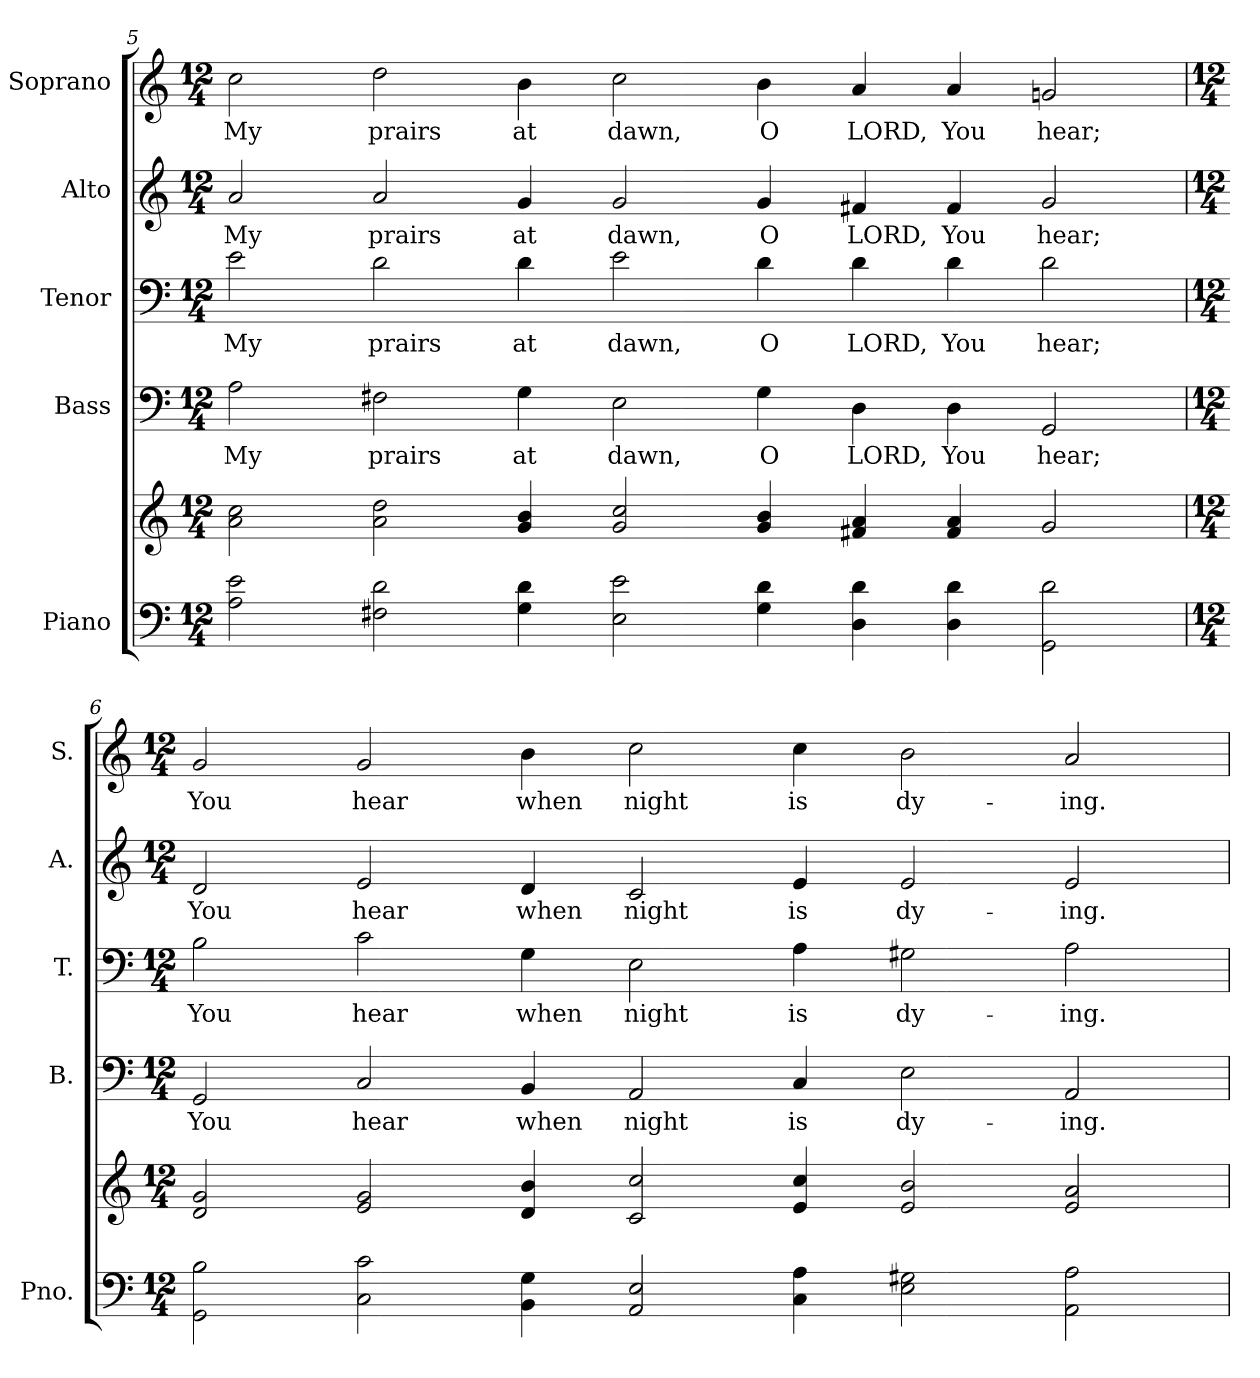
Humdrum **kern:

**kern	**kern	**kern	**text	**kern	**text	**kern	**text	**kern	**text
*part5	*part5	*part4	*part4	*part3	*part3	*part2	*part2	*part1	*part1
*staff6	*staff5	*staff4	*staff4	*staff3	*staff3	*staff2	*staff2	*staff1	*staff1
*I"Piano	*	*I"Bass	*	*I"Tenor	*	*I"Alto	*	*I"Soprano	*
*I'Pno.	*	*I'B.	*	*I'T.	*	*I'A.	*	*I'S.	*
!!LO:PB:g=z
*clefF4	*clefG2	*clefF4	*	*clefF4	*	*clefG2	*	*clefG2	*
*k[]	*k[]	*k[]	*	*k[]	*	*k[]	*	*k[]	*
*C:	*C:	*C:	*	*C:	*	*C:	*	*C:	*
*M12/4	*M12/4	*M12/4	*	*M12/4	*	*M12/4	*	*M12/4	*
=5	=5	=5	=5	=5	=5	=5	=5	=5	=5
!	!	!	!LO:LY:b:color=#000000	!	!	!	!	!	!
!	!	!	!	!	!LO:LY:b:color=#000000	!	!	!	!
!	!	!	!	!	!	!	!LO:LY:b:color=#000000	!	!
!	!	!	!	!	!	!	!	!	!LO:LY:b:color=#000000
2Ai\ 2ei	2ai\ 2cci	2Ai\	My	2ei\	My	2ai/	My	2cci\	My
!	!	!	!LO:LY:b:color=#000000	!	!	!	!	!	!
!	!	!	!	!	!LO:LY:b:color=#000000	!	!	!	!
!	!	!	!	!	!	!	!LO:LY:b:color=#000000	!	!
!	!	!	!	!	!	!	!	!	!LO:LY:b:color=#000000
2F#Xi\ 2di	2ai\ 2ddi	2F#Xi\	prairs	2di\	prairs	2ai/	prairs	2ddi\	prairs
!	!	!	!LO:LY:b:color=#000000	!	!	!	!	!	!
!	!	!	!	!	!LO:LY:b:color=#000000	!	!	!	!
!	!	!	!	!	!	!	!LO:LY:b:color=#000000	!	!
!	!	!	!	!	!	!	!	!	!LO:LY:b:color=#000000
4Gi\ 4di	4gi/ 4bi	4Gi\	at	4di\	at	4gi/	at	4bi\	at
!	!	!	!LO:LY:b:color=#000000	!	!	!	!	!	!
!	!	!	!	!	!LO:LY:b:color=#000000	!	!	!	!
!	!	!	!	!	!	!	!LO:LY:b:color=#000000	!	!
!	!	!	!	!	!	!	!	!	!LO:LY:b:color=#000000
2Ei\ 2ei	2gi/ 2cci	2Ei\	dawn,	2ei\	dawn,	2gi/	dawn,	2cci\	dawn,
!	!	!	!LO:LY:b:color=#000000	!	!	!	!	!	!
!	!	!	!	!	!LO:LY:b:color=#000000	!	!	!	!
!	!	!	!	!	!	!	!LO:LY:b:color=#000000	!	!
!	!	!	!	!	!	!	!	!	!LO:LY:b:color=#000000
4Gi\ 4di	4gi/ 4bi	4Gi\	O	4di\	O	4gi/	O	4bi\	O
!	!	!	!LO:LY:b:color=#000000	!	!	!	!	!	!
!	!	!	!	!	!LO:LY:b:color=#000000	!	!	!	!
!	!	!	!	!	!	!	!LO:LY:b:color=#000000	!	!
!	!	!	!	!	!	!	!	!	!LO:LY:b:color=#000000
4Di\ 4di	4f#Xi/ 4ai	4Di\	LORD,	4di\	LORD,	4f#Xi/	LORD,	4ai/	LORD,
!	!	!	!LO:LY:b:color=#000000	!	!	!	!	!	!
!	!	!	!	!	!LO:LY:b:color=#000000	!	!	!	!
!	!	!	!	!	!	!	!LO:LY:b:color=#000000	!	!
!	!	!	!	!	!	!	!	!	!LO:LY:b:color=#000000
4Di\ 4di	4f#i/ 4ai	4Di\	You	4di\	You	4f#i/	You	4ai/	You
!	!	!	!LO:LY:b:color=#000000	!	!	!	!	!	!
!	!	!	!	!	!LO:LY:b:color=#000000	!	!	!	!
!	!	!	!	!	!	!	!LO:LY:b:color=#000000	!	!
!	!	!	!	!	!	!	!	!	!LO:LY:b:color=#000000
2GGi\ 2di	2gi/	2GGi/	hear;	2di\	hear;	2gi/	hear;	2gni/	hear;
=6	=6	=6	=6	=6	=6	=6	=6	=6	=6
*M12/4	*M12/4	*M12/4	*	*M12/4	*	*M12/4	*	*M12/4	*
!	!	!	!LO:LY:b:color=#000000	!	!	!	!	!	!
!	!	!	!	!	!LO:LY:b:color=#000000	!	!	!	!
!	!	!	!	!	!	!	!LO:LY:b:color=#000000	!	!
!	!	!	!	!	!	!	!	!	!LO:LY:b:color=#000000
2GGi\ 2Bi	2di/ 2gi	2GGi/	You	2Bi\	You	2di/	You	2gi/	You
!	!	!	!LO:LY:b:color=#000000	!	!	!	!	!	!
!	!	!	!	!	!LO:LY:b:color=#000000	!	!	!	!
!	!	!	!	!	!	!	!LO:LY:b:color=#000000	!	!
!	!	!	!	!	!	!	!	!	!LO:LY:b:color=#000000
2Ci\ 2ci	2ei/ 2gi	2Ci/	hear	2ci\	hear	2ei/	hear	2gi/	hear
!	!	!	!LO:LY:b:color=#000000	!	!	!	!	!	!
!	!	!	!	!	!LO:LY:b:color=#000000	!	!	!	!
!	!	!	!	!	!	!	!LO:LY:b:color=#000000	!	!
!	!	!	!	!	!	!	!	!	!LO:LY:b:color=#000000
4BBi\ 4Gi	4di/ 4bi	4BBi/	when	4Gi\	when	4di/	when	4bi\	when
!	!	!	!LO:LY:b:color=#000000	!	!	!	!	!	!
!	!	!	!	!	!LO:LY:b:color=#000000	!	!	!	!
!	!	!	!	!	!	!	!LO:LY:b:color=#000000	!	!
!	!	!	!	!	!	!	!	!	!LO:LY:b:color=#000000
2AAi/ 2Ei	2ci/ 2cci	2AAi/	night	2Ei\	night	2ci/	night	2cci\	night
!	!	!	!LO:LY:b:color=#000000	!	!	!	!	!	!
!	!	!	!	!	!LO:LY:b:color=#000000	!	!	!	!
!	!	!	!	!	!	!	!LO:LY:b:color=#000000	!	!
!	!	!	!	!	!	!	!	!	!LO:LY:b:color=#000000
4Ci\ 4Ai	4ei/ 4cci	4Ci/	is	4Ai\	is	4ei/	is	4cci\	is
!	!	!	!LO:LY:b:color=#000000	!	!	!	!	!	!
!	!	!	!	!	!LO:LY:b:color=#000000	!	!	!	!
!	!	!	!	!	!	!	!LO:LY:b:color=#000000	!	!
!	!	!	!	!	!	!	!	!	!LO:LY:b:color=#000000
2Ei\ 2G#Xi	2ei/ 2bi	2Ei\	dy-	2G#Xi\	dy-	2ei/	dy-	2bi\	dy-
!	!	!	!LO:LY:b:color=#000000	!	!	!	!	!	!
!	!	!	!	!	!LO:LY:b:color=#000000	!	!	!	!
!	!	!	!	!	!	!	!LO:LY:b:color=#000000	!	!
!	!	!	!	!	!	!	!	!	!LO:LY:b:color=#000000
2AAi\ 2Ai	2ei/ 2ai	2AAi/	-ing.	2Ai\	-ing.	2ei/	-ing.	2ai/	-ing.
=	=	=	=	=	=	=	=	=	=
*-	*-	*-	*-	*-	*-	*-	*-	*-	*-
